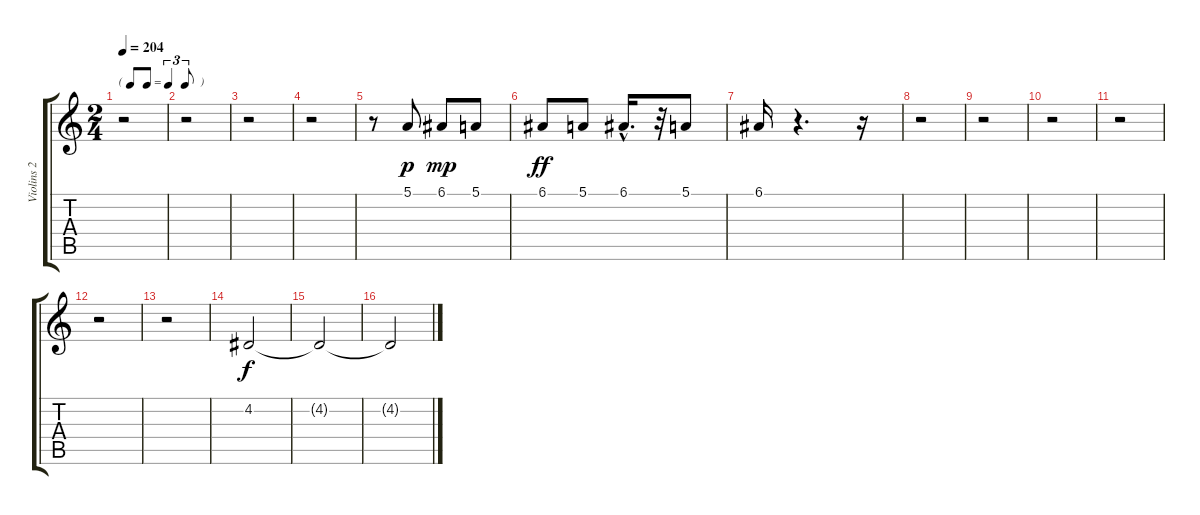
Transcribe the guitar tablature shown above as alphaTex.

\track ("Violins 2" "Violins 2") {instrument stringensemble1}
\staff {score tabs}
\tuning (E4 B3 G3 D3 A2 E2) {hide}
\ts (2 4)
\tf triplet8th
\tempo 204
\clef g2
\ks c
r.2{dy mp} |
r.2 |
r.2 |
r.2 |
r.8 5.1.8{dy p} 6.1.8{dy mp} 5.1.8 |
6.1.8{dy ff} 5.1.8 6.1{hac}.16{d} r.32 5.1.8 |
6.1.16 r.4{d} r.16 |
r.2 |
r.2 |
r.2 |
r.2 |
r.2 |
r.2 |
4.2.2{dy f} |
4.2{t}.2 |
4.2{t}.2
